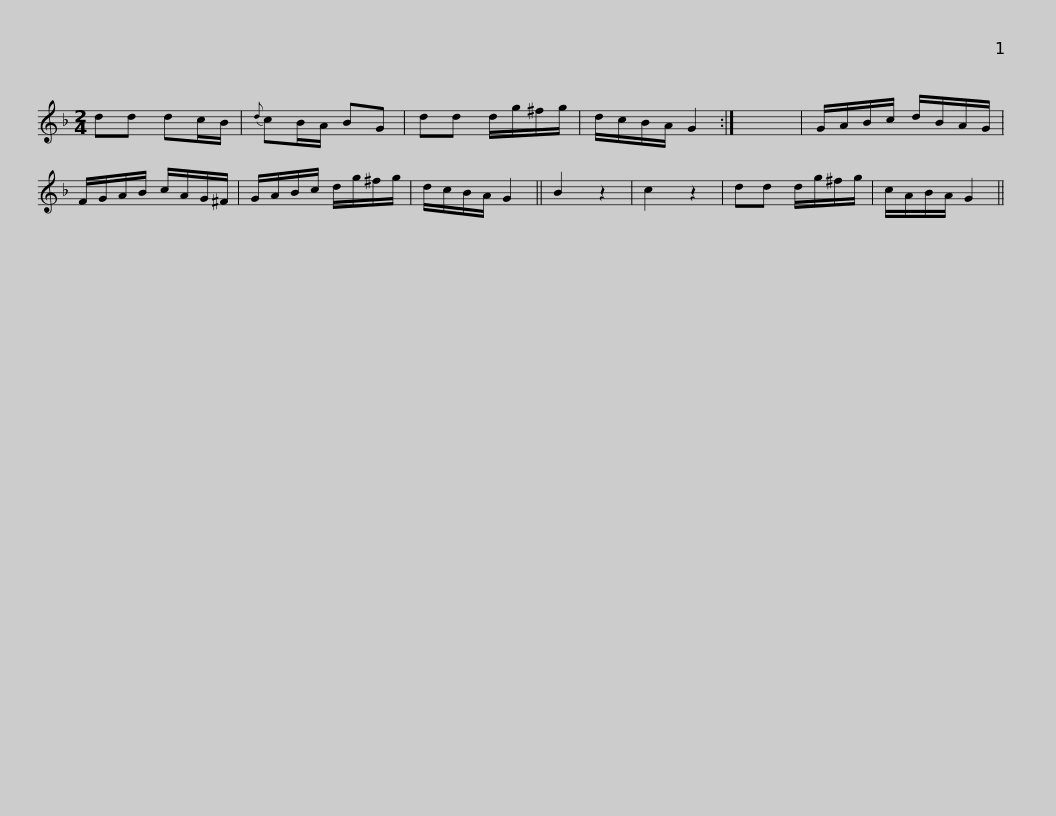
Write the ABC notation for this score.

X:1
L:1/8
M:2/4
I:linebreak $
K:F
V:1 treble
V:1
 dd dc/B/ |{d} cB/A/ BG | dd d/g/^f/g/ | d/c/B/A/ G2 :| x4 | %5
 G/A/B/c/ d/B/A/G/ | F/G/A/B/ c/A/G/^F/ |$ G/A/B/c/ d/g/^f/g/ | d/c/B/A/ G2 || B2 z2 | %10
 c2 z2 | dd d/g/^f/g/ | c/A/B/A/ G2 || %13
